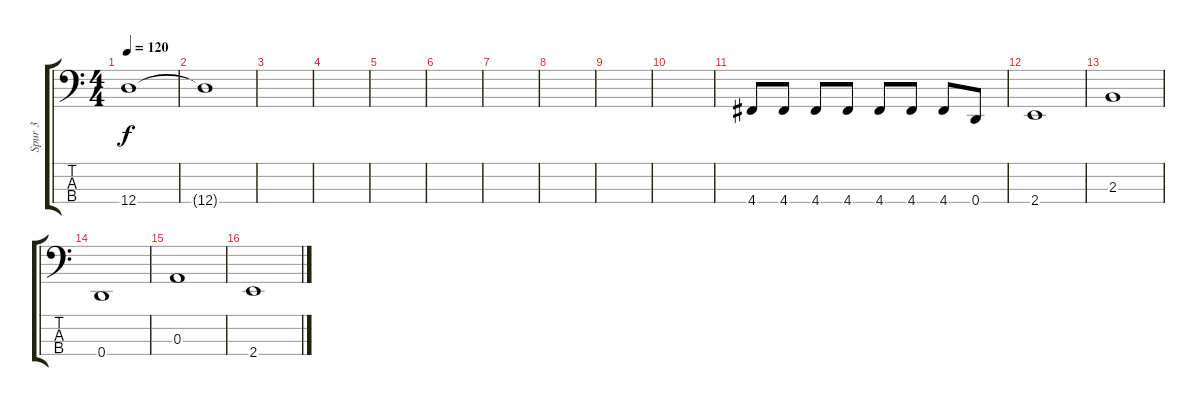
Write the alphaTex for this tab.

\track ("Spur 3" "Spur 3") {instrument electricbassfinger}
\staff {score tabs}
\tuning (G2 D2 A1 D1) {hide}
\ts (4 4)
\tempo 120
\clef f4
\ks c
12.4.1{dy f} |
12.4{t}.1 |
|
|
|
|
|
|
|
|
4.4.8 4.4.8 4.4.8 4.4.8 4.4.8 4.4.8 4.4.8 0.4.8 |
2.4.1 |
2.3.1 |
0.4.1 |
0.3.1 |
2.4.1
